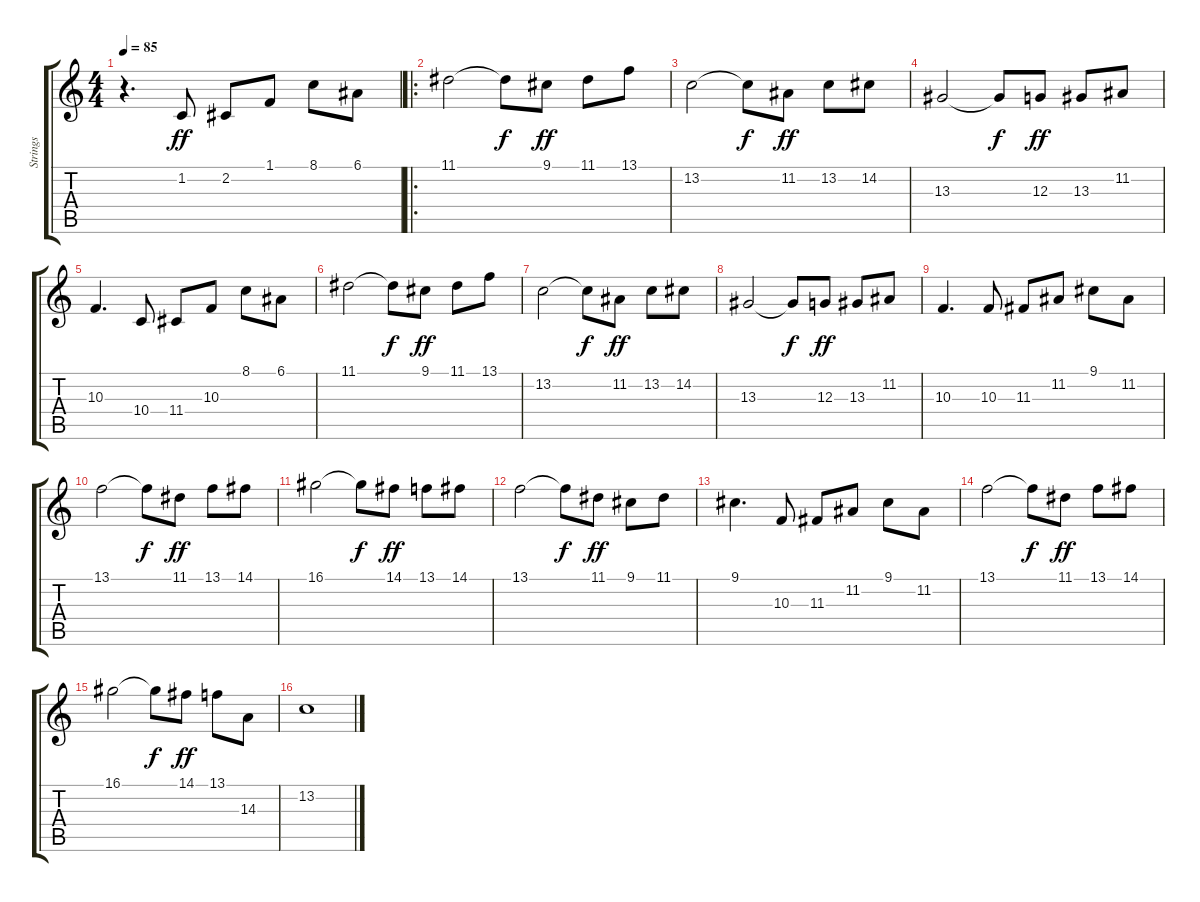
\track ("Strings" "Strings") {instrument stringensemble1}
\staff {score tabs}
\tuning (E4 B3 G3 D3 A2 E2) {hide}
\ts (4 4)
\tempo 85
\clef g2
\ks c
r.4{d dy ff instrument stringensemble1} 1.2.8 2.2.8 1.1.8 8.1.8 6.1.8 |
\ro
11.1.2 11.1{t}.8{dy f} 9.1.8{dy ff} 11.1.8 13.1.8 |
13.2.2 13.2{t}.8{dy f} 11.2.8{dy ff} 13.2.8 14.2.8 |
13.3.2 13.3{t}.8{dy f} 12.3.8{dy ff} 13.3.8 11.2.8 |
10.3.4{d} 10.4.8 11.4.8 10.3.8 8.1.8 6.1.8 |
11.1.2 11.1{t}.8{dy f} 9.1.8{dy ff} 11.1.8 13.1.8 |
13.2.2 13.2{t}.8{dy f} 11.2.8{dy ff} 13.2.8 14.2.8 |
13.3.2 13.3{t}.8{dy f} 12.3.8{dy ff} 13.3.8 11.2.8 |
10.3.4{d} 10.3.8 11.3.8 11.2.8 9.1.8 11.2.8 |
13.1.2 13.1{t}.8{dy f} 11.1.8{dy ff} 13.1.8 14.1.8 |
16.1.2 16.1{t}.8{dy f} 14.1.8{dy ff} 13.1.8 14.1.8 |
13.1.2 13.1{t}.8{dy f} 11.1.8{dy ff} 9.1.8 11.1.8 |
9.1.4{d} 10.3.8 11.3.8 11.2.8 9.1.8 11.2.8 |
13.1.2 13.1{t}.8{dy f} 11.1.8{dy ff} 13.1.8 14.1.8 |
16.1.2 16.1{t}.8{dy f} 14.1.8{dy ff} 13.1.8 14.3.8 |
13.2.1
